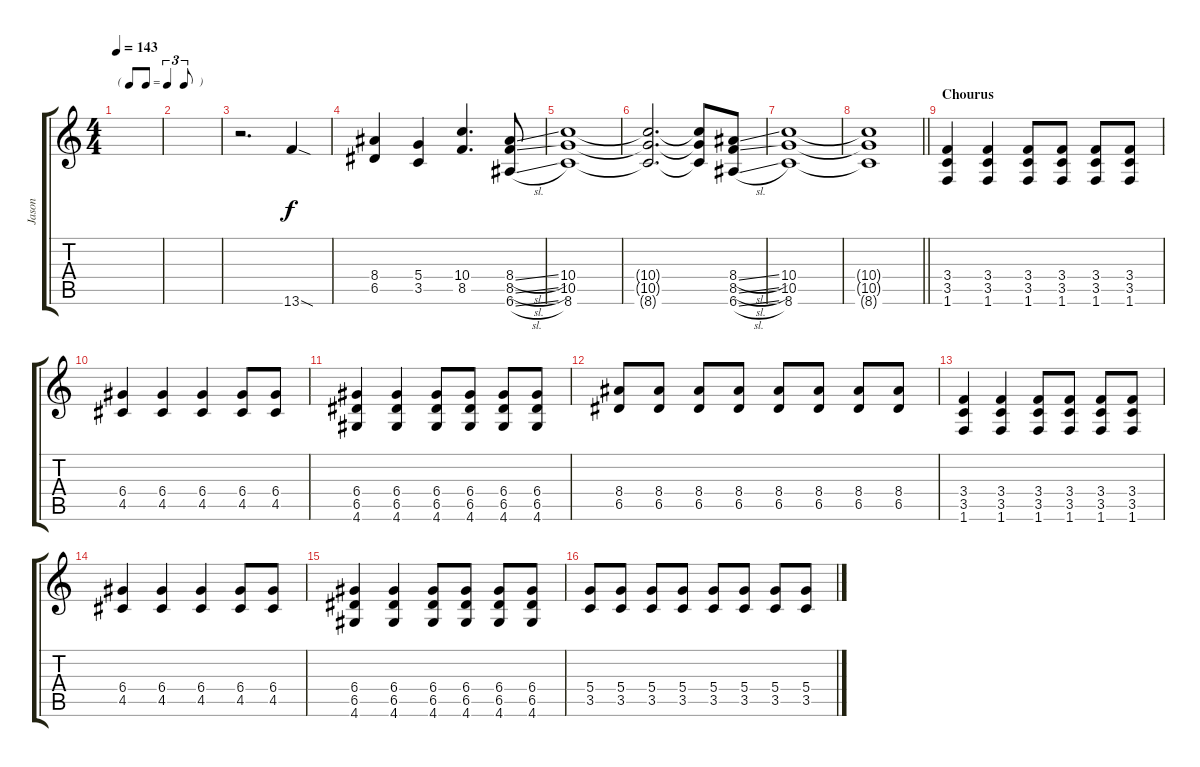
\track ("Jason" "Jason") {instrument overdrivenguitar}
\staff {score tabs}
\tuning (E4 B3 G3 D3 A2 E2) {hide}
\ts (4 4)
\tf triplet8th
\tempo 143
\clef g2
\ks c
|
|
r.2{d} 13.6{sod}.4 |
(8.4 6.5).4 (5.4 3.5).4 (10.4 8.5).4{d} (8.4{sl} 8.5{sl} 6.6{sl}).8 |
(10.4 10.5 8.6).1 |
(10.4{t} 10.5{t} 8.6{t}).2{d} (10.4{t} 10.5{t} 8.6{t}).8 (8.4{sl} 8.5{sl} 6.6{sl}).8 |
(10.4 10.5 8.6).1 |
\barLineRight lightlight
(10.4{t} 10.5{t} 8.6{t}).1 |
\section ("" "Chourus")
(3.4 3.5 1.6).4 (3.4 3.5 1.6).4 (3.4 3.5 1.6).8 (3.4 3.5 1.6).8 (3.4 3.5 1.6).8 (3.4 3.5 1.6).8 |
(6.4 4.5).4 (6.4 4.5).4 (6.4 4.5).4 (6.4 4.5).8 (6.4 4.5).8 |
(6.4 6.5 4.6).4 (6.4 6.5 4.6).4 (6.4 6.5 4.6).8 (6.4 6.5 4.6).8 (6.4 6.5 4.6).8 (6.4 6.5 4.6).8 |
(8.4 6.5).8 (8.4 6.5).8 (8.4 6.5).8 (8.4 6.5).8 (8.4 6.5).8 (8.4 6.5).8 (8.4 6.5).8 (8.4 6.5).8 |
(3.4 3.5 1.6).4 (3.4 3.5 1.6).4 (3.4 3.5 1.6).8 (3.4 3.5 1.6).8 (3.4 3.5 1.6).8 (3.4 3.5 1.6).8 |
(6.4 4.5).4 (6.4 4.5).4 (6.4 4.5).4 (6.4 4.5).8 (6.4 4.5).8 |
(6.4 6.5 4.6).4 (6.4 6.5 4.6).4 (6.4 6.5 4.6).8 (6.4 6.5 4.6).8 (6.4 6.5 4.6).8 (6.4 6.5 4.6).8 |
(5.4 3.5).8 (5.4 3.5).8 (5.4 3.5).8 (5.4 3.5).8 (5.4 3.5).8 (5.4 3.5).8 (5.4 3.5).8 (5.4 3.5).8
